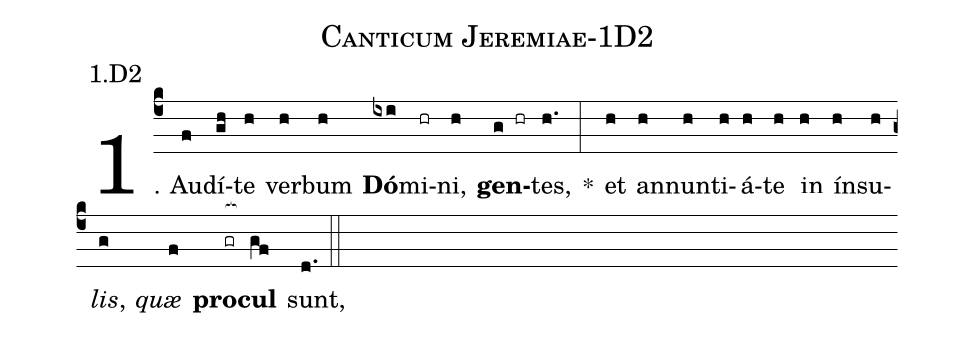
name: Canticum Jeremiae-1D2;
annotation: 1.D2;
%%
(c4)1. Au(f)dí(gh)te(h) ver(h)bum(h) <b>Dó</b>(ixi)mi(hr)ni,(h) <b>gen</b>(g hr)tes,(h.) *(:) et(h) an(h)nun(h)ti(h)á(h)te(h) in(h) ín(h)su(h)<i>lis</i>,(g) <i>quæ</i>(f) <b>pro</b>(gr[ocb:1{])<b>cul</b>(gf[ocb:0}]) sunt,(d.) (::)
